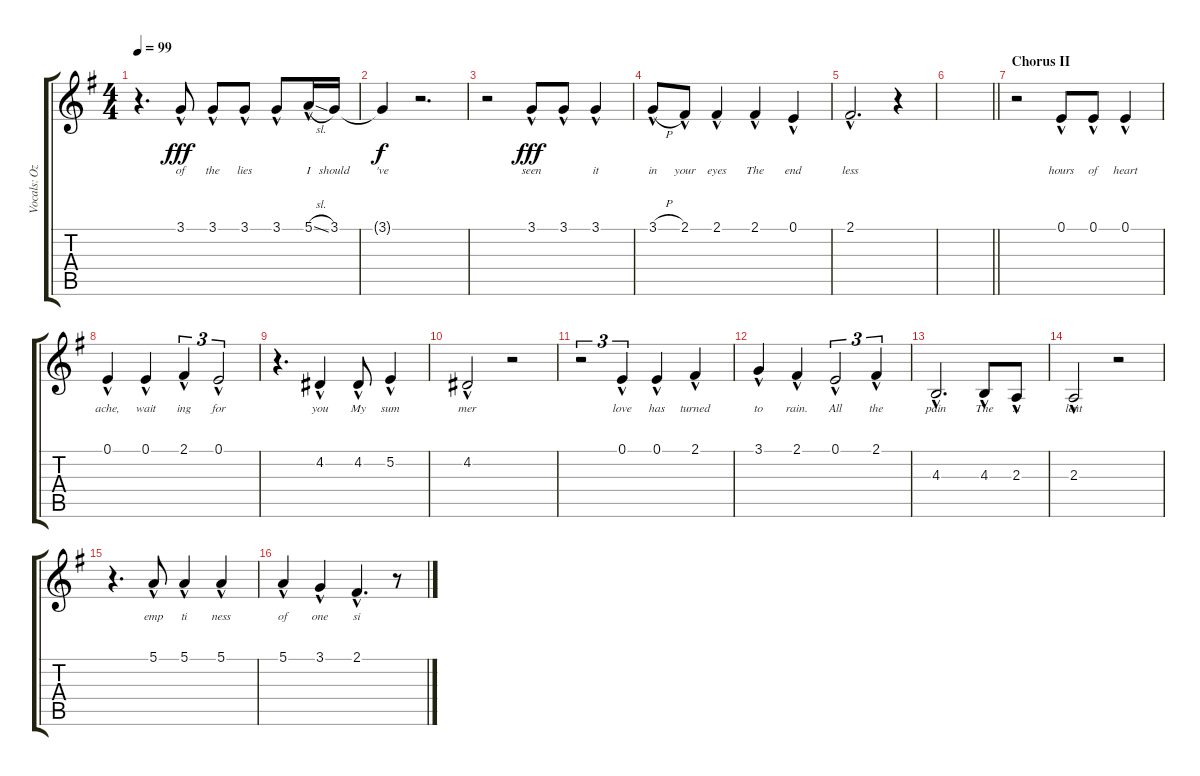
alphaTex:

\track ("Vocals: Ozzy" "Vocals: Oz") {instrument lead2sawtooth}
\staff {score tabs}
\tuning (E4 B3 G3 D3 A2 E2) {hide}
\ts (4 4)
\tempo 99
\clef g2
\ks g
r.4{d dy fff} 3.1{hac}.8{lyrics (0 "of") lyrics (1 "") lyrics (2 "") lyrics (3 "") lyrics (4 "")} 3.1{hac}.8{lyrics (0 "the") lyrics (1 "") lyrics (2 "") lyrics (3 "") lyrics (4 "")} 3.1{hac}.8{lyrics (0 "lies") lyrics (1 "") lyrics (2 "") lyrics (3 "") lyrics (4 "")} 3.1{hac}.8{lyrics (0 "") lyrics (1 "") lyrics (2 "") lyrics (3 "") lyrics (4 "")} 5.1{sl hac}.16{lyrics (0 "I") lyrics (1 "") lyrics (2 "") lyrics (3 "") lyrics (4 "")} 3.1.16{lyrics (0 "should") lyrics (1 "") lyrics (2 "") lyrics (3 "") lyrics (4 "")} |
3.1{t}.4{lyrics (0 "'ve") lyrics (1 "") lyrics (2 "") lyrics (3 "") lyrics (4 "") dy f} r.2{d} |
r.2 3.1{hac}.8{lyrics (0 "seen") lyrics (1 "") lyrics (2 "") lyrics (3 "") lyrics (4 "") dy fff} 3.1{hac}.8{lyrics (0 "") lyrics (1 "") lyrics (2 "") lyrics (3 "") lyrics (4 "")} 3.1{hac}.4{lyrics (0 "it") lyrics (1 "") lyrics (2 "") lyrics (3 "") lyrics (4 "")} |
3.1{h hac}.8{lyrics (0 "in") lyrics (1 "") lyrics (2 "") lyrics (3 "") lyrics (4 "")} 2.1{hac}.8{lyrics (0 "your") lyrics (1 "") lyrics (2 "") lyrics (3 "") lyrics (4 "")} 2.1{hac}.4{lyrics (0 "eyes") lyrics (1 "") lyrics (2 "") lyrics (3 "") lyrics (4 "")} 2.1{hac}.4{lyrics (0 "The") lyrics (1 "") lyrics (2 "") lyrics (3 "") lyrics (4 "")} 0.1{hac}.4{lyrics (0 "end") lyrics (1 "") lyrics (2 "") lyrics (3 "") lyrics (4 "")} |
2.1{hac}.2{d lyrics (0 "less") lyrics (1 "") lyrics (2 "") lyrics (3 "") lyrics (4 "")} r.4 |
\barLineRight lightlight
|
\section ("" "Chorus II")
r.2 0.1{hac}.8{lyrics (0 "hours") lyrics (1 "") lyrics (2 "") lyrics (3 "") lyrics (4 "")} 0.1{hac}.8{lyrics (0 "of") lyrics (1 "") lyrics (2 "") lyrics (3 "") lyrics (4 "")} 0.1{hac}.4{lyrics (0 "heart") lyrics (1 "") lyrics (2 "") lyrics (3 "") lyrics (4 "")} |
0.1{hac}.4{lyrics (0 "ache,") lyrics (1 "") lyrics (2 "") lyrics (3 "") lyrics (4 "")} 0.1{hac}.4{lyrics (0 "wait") lyrics (1 "") lyrics (2 "") lyrics (3 "") lyrics (4 "")} 2.1{hac}.4{tu (3 2) lyrics (0 "ing") lyrics (1 "") lyrics (2 "") lyrics (3 "") lyrics (4 "")} 0.1{hac}.2{tu (3 2) lyrics (0 "for") lyrics (1 "") lyrics (2 "") lyrics (3 "") lyrics (4 "")} |
r.4{d} 4.2{hac}.4{lyrics (0 "you") lyrics (1 "") lyrics (2 "") lyrics (3 "") lyrics (4 "")} 4.2{hac}.8{lyrics (0 "My") lyrics (1 "") lyrics (2 "") lyrics (3 "") lyrics (4 "")} 5.2{hac}.4{lyrics (0 "sum") lyrics (1 "") lyrics (2 "") lyrics (3 "") lyrics (4 "")} |
4.2{hac}.2{lyrics (0 "mer") lyrics (1 "") lyrics (2 "") lyrics (3 "") lyrics (4 "")} r.2 |
r.2{tu (3 2)} 0.1{hac}.4{tu (3 2) lyrics (0 "love") lyrics (1 "") lyrics (2 "") lyrics (3 "") lyrics (4 "")} 0.1{hac}.4{lyrics (0 "has") lyrics (1 "") lyrics (2 "") lyrics (3 "") lyrics (4 "")} 2.1{hac}.4{lyrics (0 "turned") lyrics (1 "") lyrics (2 "") lyrics (3 "") lyrics (4 "")} |
3.1{hac}.4{lyrics (0 "to") lyrics (1 "") lyrics (2 "") lyrics (3 "") lyrics (4 "")} 2.1{hac}.4{lyrics (0 "rain.") lyrics (1 "") lyrics (2 "") lyrics (3 "") lyrics (4 "")} 0.1{hac}.2{tu (3 2) lyrics (0 "All") lyrics (1 "") lyrics (2 "") lyrics (3 "") lyrics (4 "")} 2.1{hac}.4{tu (3 2) lyrics (0 "the") lyrics (1 "") lyrics (2 "") lyrics (3 "") lyrics (4 "")} |
4.3{hac}.2{d lyrics (0 "pain") lyrics (1 "") lyrics (2 "") lyrics (3 "") lyrics (4 "")} 4.3{hac}.8{lyrics (0 "The") lyrics (1 "") lyrics (2 "") lyrics (3 "") lyrics (4 "")} 2.3{hac}.8{lyrics (0 "si") lyrics (1 "") lyrics (2 "") lyrics (3 "") lyrics (4 "")} |
2.3{hac}.2{lyrics (0 "lent") lyrics (1 "") lyrics (2 "") lyrics (3 "") lyrics (4 "")} r.2 |
r.4{d} 5.1{hac}.8{lyrics (0 "emp") lyrics (1 "") lyrics (2 "") lyrics (3 "") lyrics (4 "")} 5.1{hac}.4{lyrics (0 "ti") lyrics (1 "") lyrics (2 "") lyrics (3 "") lyrics (4 "")} 5.1{hac}.4{lyrics (0 "ness") lyrics (1 "") lyrics (2 "") lyrics (3 "") lyrics (4 "")} |
5.1{hac}.4{lyrics (0 "of") lyrics (1 "") lyrics (2 "") lyrics (3 "") lyrics (4 "")} 3.1{hac}.4{lyrics (0 "one") lyrics (1 "") lyrics (2 "") lyrics (3 "") lyrics (4 "")} 2.1{hac}.4{d lyrics (0 "si") lyrics (1 "") lyrics (2 "") lyrics (3 "") lyrics (4 "")} r.8
